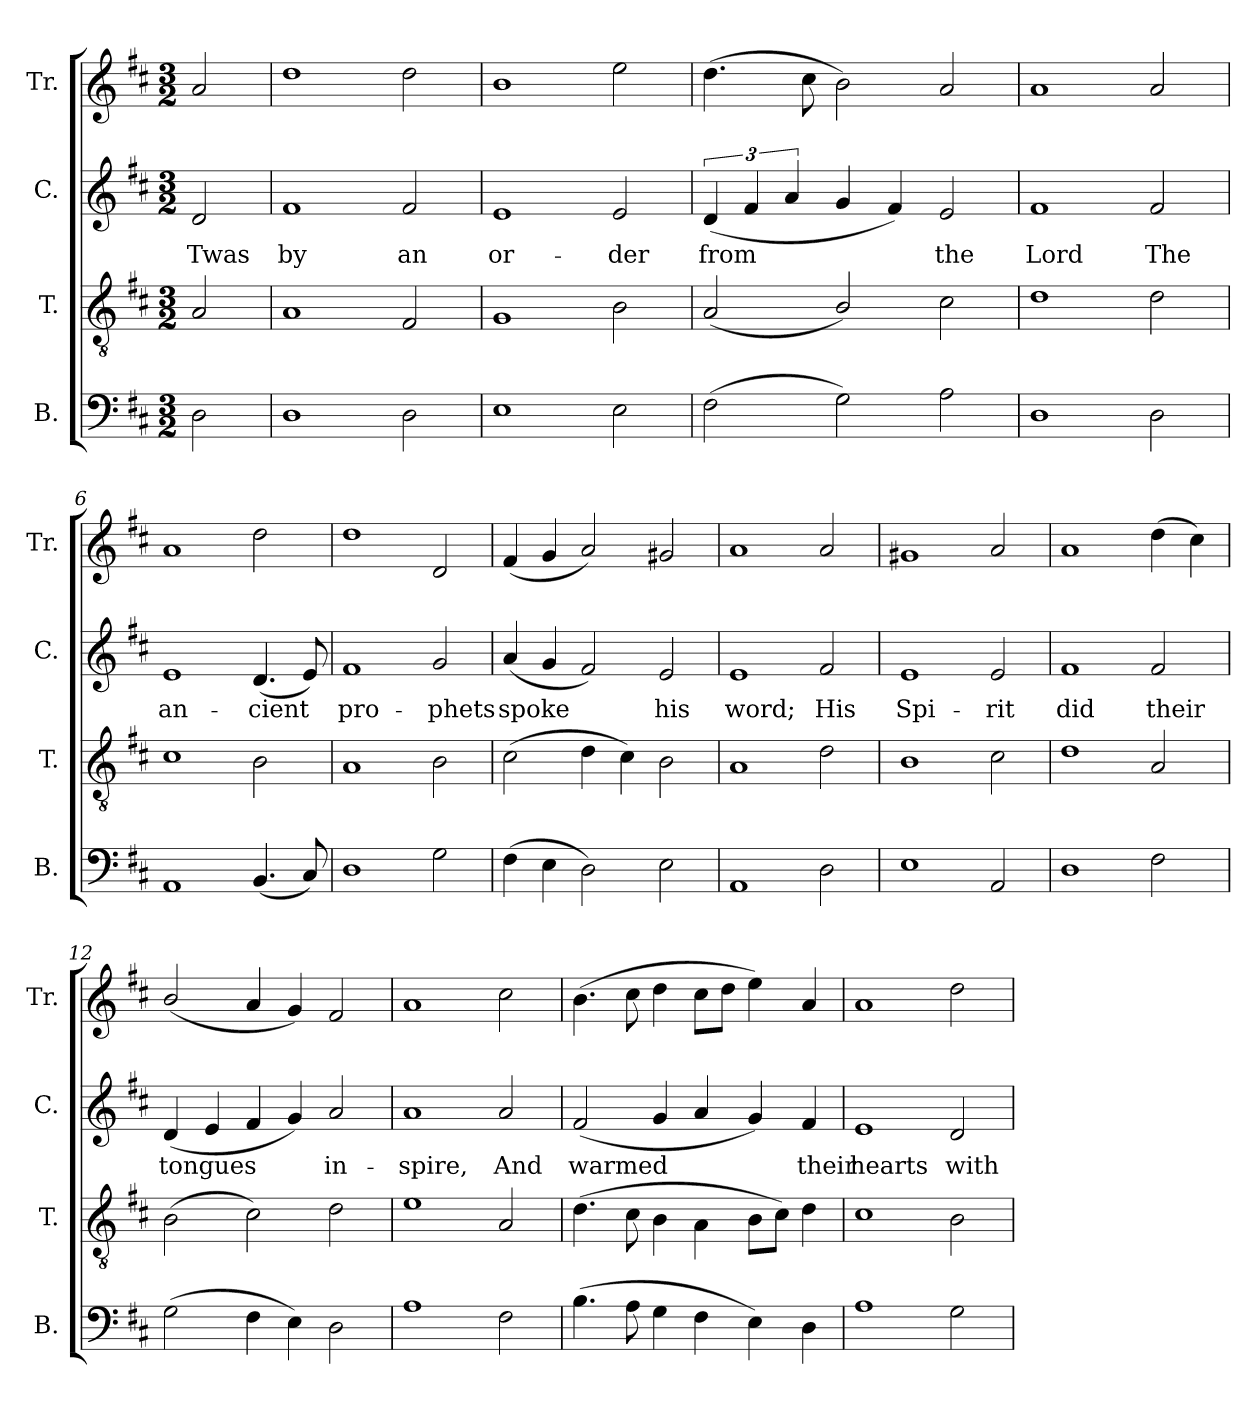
**kern	**kern	**kern	**text	**kern
*part4	*part3	*part2	*part2	*part1
*staff4	*staff3	*staff2	*staff2	*staff1
*I"B.	*I"T.	*I"C.	*	*I"Tr.
*I'B.	*I'T.	*I'C.	*	*I'Tr.
*clefF4	*clefGv2	*clefG2	*	*clefG2
*k[f#c#]	*k[f#c#]	*k[f#c#]	*	*k[f#c#]
*M3/2	*M3/2	*M3/2	*	*M3/2
*MM140	*MM140	*MM140	*	*MM140
=1	=1	=1	=1	=1
!	!	!	!LO:LY:b	!
2D\	2A/	2d/	Twas	2a/
=2	=2	=2	=2	=2
!	!	!	!LO:LY:b	!
1D	1A	1f#	by	1dd
!	!	!	!LO:LY:b	!
2D\	2F#/	2f#/	an	2dd\
=3	=3	=3	=3	=3
!	!	!	!LO:LY:b	!
1E	1G	1e	or-	1b
!	!	!	!LO:LY:b	!
2E\	2B\	2e/	-der	2ee\
=4	=4	=4	=4	=4
!	!	!	!LO:LY:b	!
(2F#\	(2A/	(6d/	from	(4.dd\
.	.	6f#/	.	.
.	.	6a/	.	.
.	.	.	.	8cc#\
2G\)	2B/)	4g/	.	2b\)
.	.	4f#/)	.	.
!	!	!	!LO:LY:b	!
2A\	2c#\	2e/	the	2a/
=5	=5	=5	=5	=5
!	!	!	!LO:LY:b	!
1D	1d	1f#	Lord	1a
!	!	!	!LO:LY:b	!
2D\	2d\	2f#/	The	2a/
=6	=6	=6	=6	=6
!	!	!	!LO:LY:b	!
1AA	1c#	1e	an-	1a
!	!	!	!LO:LY:b	!
(4.BB/	2B\	(4.d/	-cient	2dd\
8C#/)	.	8e/)	.	.
=7	=7	=7	=7	=7
!	!	!	!LO:LY:b	!
1D	1A	1f#	pro-	1dd
!	!	!	!LO:LY:b	!
2G\	2B\	2g/	-phets	2d/
=8	=8	=8	=8	=8
!	!	!	!LO:LY:b	!
(4F#\	(2c#\	(4a/	spoke	(4f#/
4E\	.	4g/	.	4g/
2D\)	4d\	2f#/)	.	2a/)
.	4c#\)	.	.	.
!	!	!	!LO:LY:b	!
2E\	2B\	2e/	his	2g#X/
=9	=9	=9	=9	=9
!	!	!	!LO:LY:b	!
1AA	1A	1e	word;	1a
!	!	!	!LO:LY:b	!
2D\	2d\	2f#/	His	2a/
=10	=10	=10	=10	=10
!	!	!	!LO:LY:b	!
1E	1B	1e	Spi-	1g#X
!	!	!	!LO:LY:b	!
2AA/	2c#\	2e/	-rit	2a/
=11	=11	=11	=11	=11
!	!	!	!LO:LY:b	!
1D	1d	1f#	did	1a
!	!	!	!LO:LY:b	!
2F#\	2A/	2f#/	their	(4dd\
.	.	.	.	4cc#\)
=12	=12	=12	=12	=12
!	!	!	!LO:LY:b	!
(2G\	(2B\	(4d/	tongues	(2b/
.	.	4e/	.	.
4F#\	2c#\)	4f#/	.	4a/
4E\)	.	4g/)	.	4g/)
!	!	!	!LO:LY:b	!
2D\	2d\	2a/	in-	2f#/
=13	=13	=13	=13	=13
!	!	!	!LO:LY:b	!
1A	1e	1a	-spire,	1a
!	!	!	!LO:LY:b	!
2F#\	2A/	2a/	And	2cc#\
=14	=14	=14	=14	=14
!	!	!	!LO:LY:b	!
(4.B\	(4.d\	(2f#/	warmed	(4.b\
8A\	8c#\	.	.	8cc#\
4G\	4B\	4g/	.	4dd\
4F#\	4A\	4a/	.	8cc#\L
.	.	.	.	8dd\J
4E\)	8B\L	4g/)	.	4ee\)
.	8c#\J)	.	.	.
!	!	!	!LO:LY:b	!
4D\	4d\	4f#/	their	4a/
=15	=15	=15	=15	=15
!	!	!	!LO:LY:b	!
1A	1c#	1e	hearts	1a
!	!	!	!LO:LY:b	!
2G\	2B\	2d/	with	2dd\
=	=	=	=	=
*-	*-	*-	*-	*-
